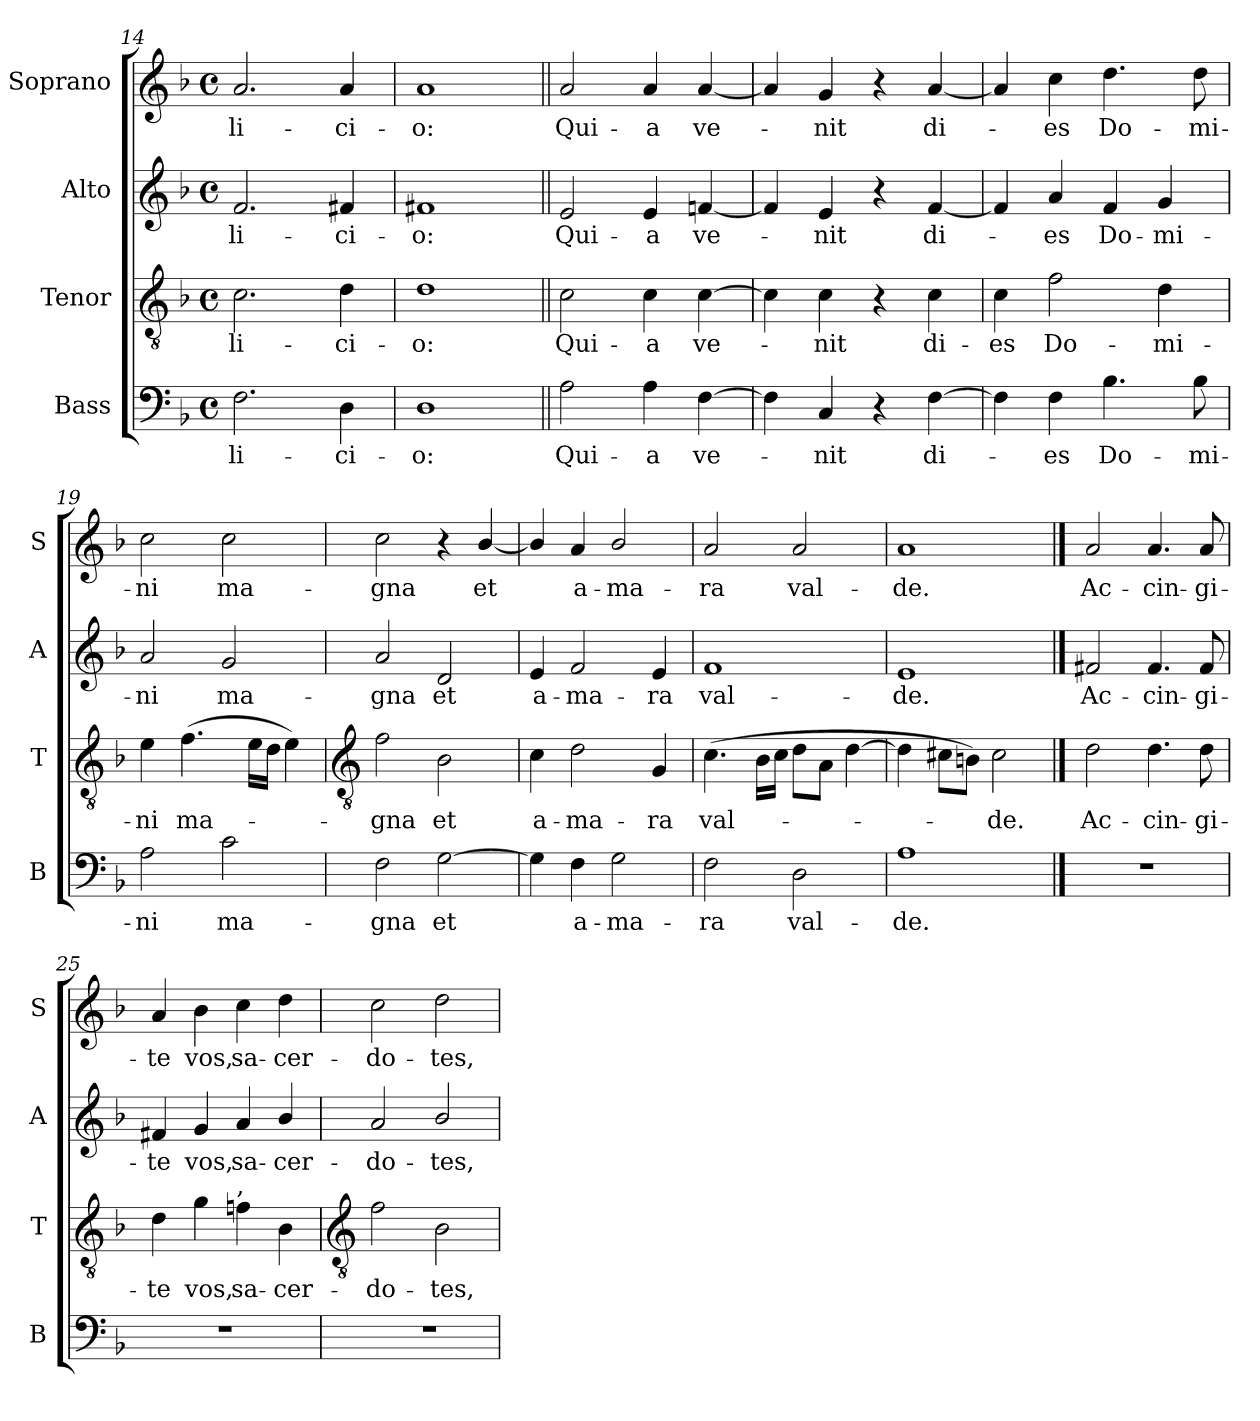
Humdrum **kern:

**kern	**text	**kern	**text	**kern	**text	**kern	**text
*part4	*part4	*part3	*part3	*part2	*part2	*part1	*part1
*staff4	*staff4	*staff3	*staff3	*staff2	*staff2	*staff1	*staff1
*I"Bass	*	*I"Tenor	*	*I"Alto	*	*I"Soprano	*
*I'B	*	*I'T	*	*I'A	*	*I'S	*
!!LO:LB:g=z
*clefF4	*	*clefGv2	*	*clefG2	*	*clefG2	*
*k[b-]	*	*k[b-]	*	*k[b-]	*	*k[b-]	*
*F:	*	*F:	*	*F:	*	*F:	*
*M4/4	*	*M4/4	*	*M4/4	*	*M4/4	*
*met(c)	*	*met(c)	*	*met(c)	*	*met(c)	*
=14	=14	=14	=14	=14	=14	=14	=14
!	!LO:LY:b	!	!LO:LY:b	!	!LO:LY:b	!	!LO:LY:b
2.F	-li-	2.c	-li-	2.f	-li-	2.a	-li-
!	!LO:LY:b	!	!LO:LY:b	!	!LO:LY:b	!	!LO:LY:b
4D	-ci-	4d	-ci-	4f#X	-ci-	4a	-ci-
=15	=15	=15	=15	=15	=15	=15	=15
!	!LO:LY:b	!	!LO:LY:b	!	!LO:LY:b	!	!LO:LY:b
1D	-o:	1d	-o:	1f#X	-o:	1a	-o:
=16||	=16||	=16||	=16||	=16||	=16||	=16||	=16||
!	!LO:LY:b	!	!LO:LY:b	!	!LO:LY:b	!	!LO:LY:b
2A	Qui-	2c	Qui-	2e	Qui-	2a	Qui-
!	!LO:LY:b	!	!LO:LY:b	!	!LO:LY:b	!	!LO:LY:b
4A	-a	4c	-a	4e	-a	4a	-a
!	!LO:LY:b	!	!LO:LY:b	!	!LO:LY:b	!	!LO:LY:b
[4F	ve-	[4c	ve-	[4fn	ve-	[4a	ve-
=17	=17	=17	=17	=17	=17	=17	=17
4F]	.	4c]	.	4f]	.	4a]	.
!	!LO:LY:b	!	!LO:LY:b	!	!LO:LY:b	!	!LO:LY:b
4C	nit	4c	nit	4e	nit	4g	nit
4r	.	4r	.	4r	.	4r	.
!	!LO:LY:b	!	!LO:LY:b	!	!LO:LY:b	!	!LO:LY:b
[4F	di-	4c	di-	[4f	di-	[4a	di-
=18	=18	=18	=18	=18	=18	=18	=18
!	!	!	!LO:LY:b	!	!	!	!
4F]	.	4c	-es	4f]	.	4a]	.
!	!LO:LY:b	!	!LO:LY:b	!	!LO:LY:b	!	!LO:LY:b
4F	es	2f	Do-	4a	es	4cc	es
!	!LO:LY:b	!	!	!	!LO:LY:b	!	!LO:LY:b
4.B-	Do-	.	.	4f	Do-	4.dd	Do-
!	!	!	!LO:LY:b	!	!LO:LY:b	!	!
.	.	4d	-mi-	4g	-mi-	.	.
!	!LO:LY:b	!	!	!	!	!	!LO:LY:b
8B-	-mi-	.	.	.	.	8dd	-mi-
=19	=19	=19	=19	=19	=19	=19	=19
!	!LO:LY:b	!	!LO:LY:b	!	!LO:LY:b	!	!LO:LY:b
2A	-ni	4e	-ni	2a	-ni	2cc	-ni
!	!	!	!LO:LY:b	!	!	!	!
.	.	(>4.f	ma-	.	.	.	.
!	!LO:LY:b	!	!	!	!LO:LY:b	!	!LO:LY:b
2c	ma-	.	.	2g	ma-	2cc	ma-
.	.	16eLL	.	.	.	.	.
.	.	16dJJ	.	.	.	.	.
.	.	4e)	.	.	.	.	.
!!LO:LB:g=z
=20	=20	=20	=20	=20	=20	=20	=20
*	*	*clefGv2	*	*	*	*	*
!	!LO:LY:b	!	!LO:LY:b	!	!LO:LY:b	!	!LO:LY:b
2F	-gna	2f	gna	2a	-gna	2cc	-gna
!	!LO:LY:b	!	!LO:LY:b	!	!LO:LY:b	!	!
[2G	et	2B-	et	2d	et	4r	.
!	!	!	!	!	!	!	!LO:LY:b
.	.	.	.	.	.	[4b-/	et
=21	=21	=21	=21	=21	=21	=21	=21
!	!	!	!LO:LY:b	!	!LO:LY:b	!	!
4G]	.	4c	a-	4e	a-	4b-/]	.
!	!LO:LY:b	!	!LO:LY:b	!	!LO:LY:b	!	!LO:LY:b
4F	a-	2d	-ma-	2f	-ma-	4a	a-
!	!LO:LY:b	!	!	!	!	!	!LO:LY:b
2G	-ma-	.	.	.	.	2b-/	-ma-
!	!	!	!LO:LY:b	!	!LO:LY:b	!	!
.	.	4G	-ra	4e	-ra	.	.
=22	=22	=22	=22	=22	=22	=22	=22
!	!LO:LY:b	!	!LO:LY:b	!	!LO:LY:b	!	!LO:LY:b
2F	-ra	(>4.c	val-	1f	val-	2a	-ra
.	.	16B-LL	.	.	.	.	.
.	.	16cJJ	.	.	.	.	.
!	!LO:LY:b	!	!	!	!	!	!LO:LY:b
2D	val-	8dL	.	.	.	2a	val-
.	.	8AJ	.	.	.	.	.
.	.	[4d	.	.	.	.	.
=23	=23	=23	=23	=23	=23	=23	=23
!	!LO:LY:b	!	!	!	!LO:LY:b	!	!LO:LY:b
1A	-de.	4d]	.	1e	-de.	1a	-de.
.	.	8c#XL	.	.	.	.	.
.	.	8BnJ)	.	.	.	.	.
!	!	!	!LO:LY:b	!	!	!	!
.	.	2c#	de.	.	.	.	.
==24	==24	==24	==24	==24	==24	==24	==24
!	!	!	!LO:LY:b	!	!LO:LY:b	!	!LO:LY:b
1r	.	2d	Ac-	2f#X	Ac-	2a	Ac-
!	!	!	!LO:LY:b	!	!LO:LY:b	!	!LO:LY:b
.	.	4.d	-cin-	4.f#	-cin-	4.a	-cin-
!	!	!	!LO:LY:b	!	!LO:LY:b	!	!LO:LY:b
.	.	8d	-gi-	8f#	-gi-	8a	-gi-
=25	=25	=25	=25	=25	=25	=25	=25
!	!	!	!LO:LY:b	!	!LO:LY:b	!	!LO:LY:b
1r	.	4d	-te	4f#X	-te	4a	-te
!	!	!	!LO:LY:b	!	!LO:LY:b	!	!LO:LY:b
.	.	4g	vos,	4g	vos,	4b-	vos,
!	!	!LO:TX:a:t=,	!	!	!	!	!
!	!	!	!LO:LY:b	!	!LO:LY:b	!	!LO:LY:b
.	.	4fn	sa-	4a	sa-	4cc	sa-
!	!	!	!LO:LY:b	!	!LO:LY:b	!	!LO:LY:b
.	.	4B-	-cer-	4b-/	-cer-	4dd	-cer-
!!LO:LB:g=z
=26	=26	=26	=26	=26	=26	=26	=26
*	*	*clefGv2	*	*	*	*	*
!	!	!	!LO:LY:b	!	!LO:LY:b	!	!LO:LY:b
1r	.	2f	-do-	2a	-do-	2cc	-do-
!	!	!	!LO:LY:b	!	!LO:LY:b	!	!LO:LY:b
.	.	2B-	-tes,	2b-/	-tes,	2dd	-tes,
=	=	=	=	=	=	=	=
*-	*-	*-	*-	*-	*-	*-	*-
